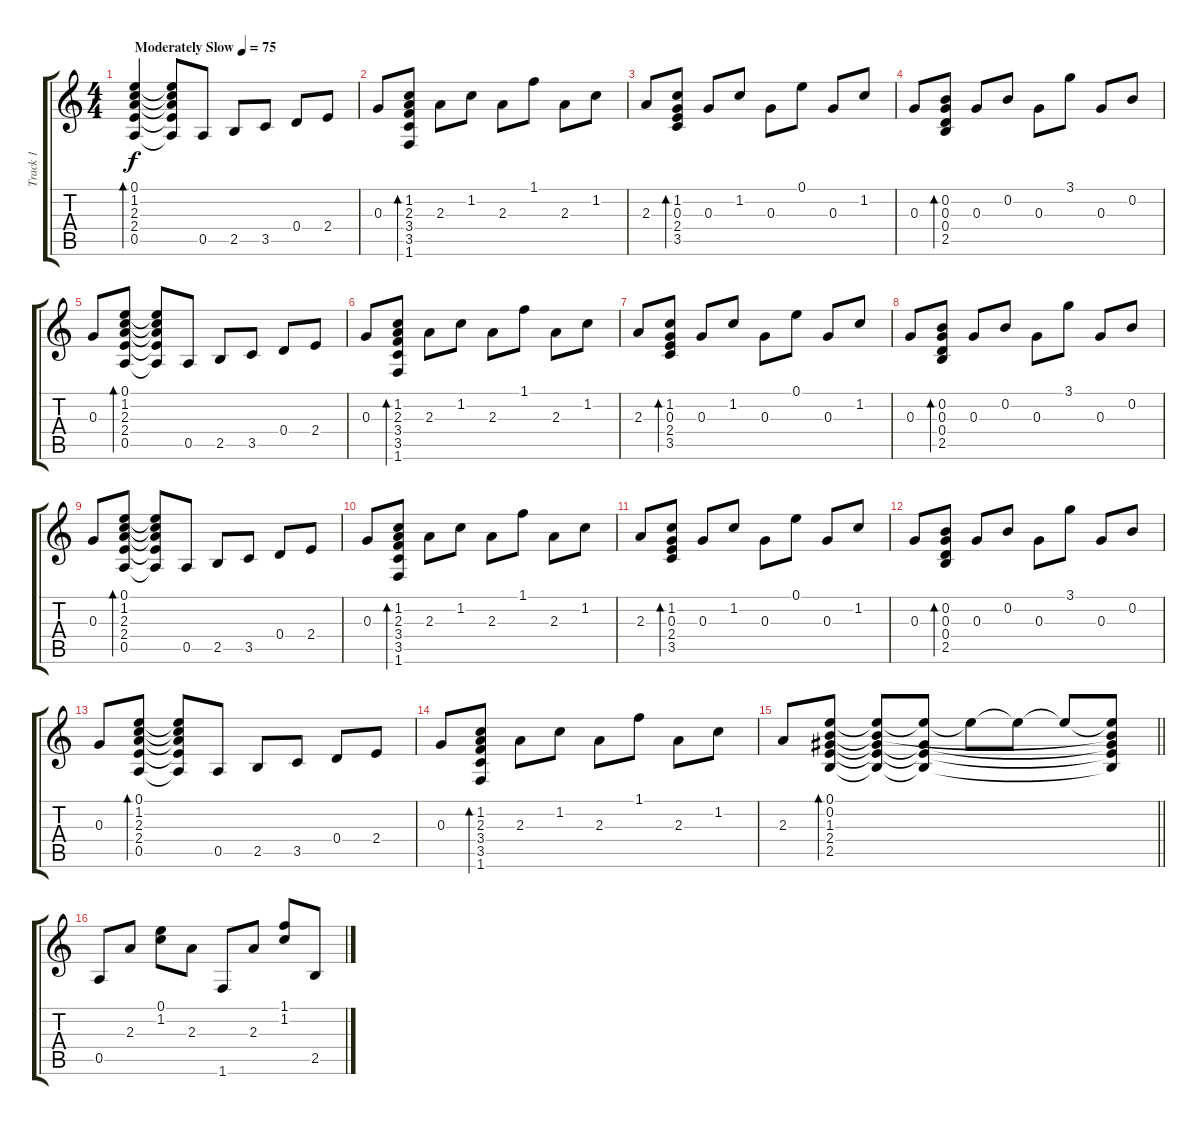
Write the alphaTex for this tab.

\track ("Track 1" "Track 1") {instrument acousticguitarsteel}
\staff {score tabs}
\tuning (E4 B3 G3 D3 A2 E2) {hide}
\ts (4 4)
\tempo (75 "Moderately Slow")
\clef g2
\ks c
(0.1 1.2 2.3 2.4 0.5).4{bd 120 dy f instrument acousticguitarsteel} (0.1{t} 1.2{t} 2.3{t} 2.4{t} 0.5{t}).8 0.5.8 2.5.8 3.5.8 0.4.8 2.4.8 |
0.3.8 (1.2 2.3 3.4 3.5 1.6).8{bd 30} 2.3.8 1.2.8 2.3.8 1.1.8 2.3.8 1.2.8 |
2.3.8 (1.2 0.3 2.4 3.5).8{bd 30} 0.3.8 1.2.8 0.3.8 0.1.8 0.3.8 1.2.8 |
0.3.8 (0.2 0.3 0.4 2.5).8{bd 30} 0.3.8 0.2.8 0.3.8 3.1.8 0.3.8 0.2.8 |
0.3.8 (0.1 1.2 2.3 2.4 0.5).8{bd 60} (0.1{t} 1.2{t} 2.3{t} 2.4{t} 0.5{t}).8 0.5.8 2.5.8 3.5.8 0.4.8 2.4.8 |
0.3.8 (1.2 2.3 3.4 3.5 1.6).8{bd 30} 2.3.8 1.2.8 2.3.8 1.1.8 2.3.8 1.2.8 |
2.3.8 (1.2 0.3 2.4 3.5).8{bd 30} 0.3.8 1.2.8 0.3.8 0.1.8 0.3.8 1.2.8 |
0.3.8 (0.2 0.3 0.4 2.5).8{bd 30} 0.3.8 0.2.8 0.3.8 3.1.8 0.3.8 0.2.8 |
0.3.8 (0.1 1.2 2.3 2.4 0.5).8{bd 60} (0.1{t} 1.2{t} 2.3{t} 2.4{t} 0.5{t}).8 0.5.8 2.5.8 3.5.8 0.4.8 2.4.8 |
0.3.8 (1.2 2.3 3.4 3.5 1.6).8{bd 30} 2.3.8 1.2.8 2.3.8 1.1.8 2.3.8 1.2.8 |
2.3.8 (1.2 0.3 2.4 3.5).8{bd 30} 0.3.8 1.2.8 0.3.8 0.1.8 0.3.8 1.2.8 |
0.3.8 (0.2 0.3 0.4 2.5).8{bd 30} 0.3.8 0.2.8 0.3.8 3.1.8 0.3.8 0.2.8 |
0.3.8 (0.1 1.2 2.3 2.4 0.5).8{bd 60} (0.1{t} 1.2{t} 2.3{t} 2.4{t} 0.5{t}).8 0.5.8 2.5.8 3.5.8 0.4.8 2.4.8 |
0.3.8 (1.2 2.3 3.4 3.5 1.6).8{bd 30} 2.3.8 1.2.8 2.3.8 1.1.8 2.3.8 1.2.8 |
\barLineRight lightlight
2.3.8 (0.1 0.2 1.3 2.4 2.5).8{bd 60} (0.1{t} 0.2{t} 1.3{t} 2.4{t} 2.5{t}).8 (0.1{t} 1.3{t} 2.4{t} 2.5{t}).8 0.1{t}.8 0.1{t}.8 0.1{t}.8 (0.1{t} 0.2{t} 1.3{t} 2.4{t} 2.5{t}).8 |
0.5.8 2.3.8 (0.1 1.2).8 2.3.8 1.6.8 2.3.8 (1.1 1.2).8 2.5.8
